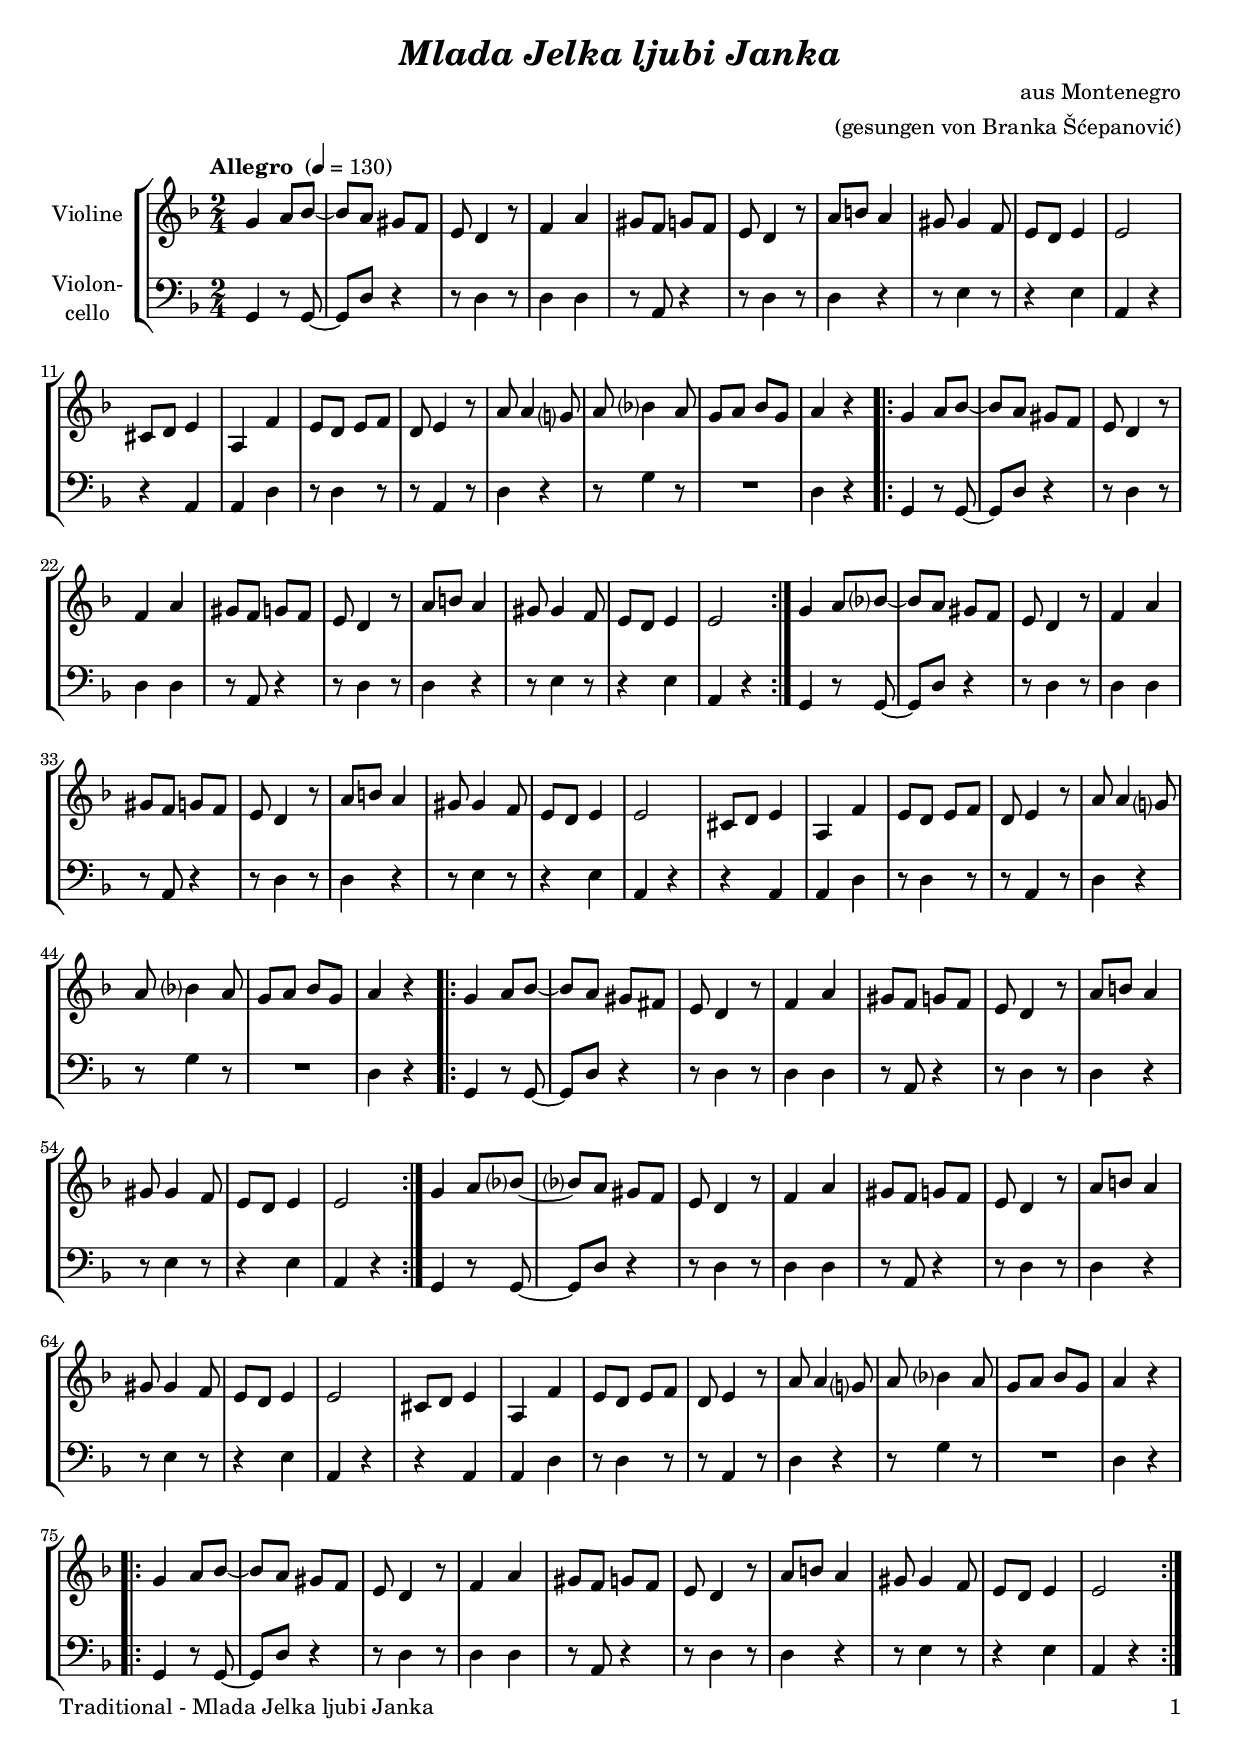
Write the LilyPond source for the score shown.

\version "2.18.2"
\include "deutsch.ly"
  
#(set-global-staff-size 19)

\header {
  title     = \markup \bold \italic "Mlada Jelka ljubi Janka"
  composer  = "aus Montenegro"
  arranger  = "(gesungen von Branka Šćepanović)"
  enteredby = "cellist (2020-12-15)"
%  piece     = ""
}

voiceconsts = {
  \key c \minor
  \time 2/4
  \clef "treble"
%  \numericTimeSignature
  % Set default beaming for all staves
%  \set Timing.beamExceptions = #'()
%  \set Timing.baseMoment     = #(ly:make-moment 1 4)
%  \set Timing.beatStructure  = #'(1 1 1 1)
  \tempo "Allegro " 4=130
}

mivl = "violin"
%miba = "pizzicato strings"
miba = "cello"

rit  = \mark \markup \box \italic "rit."
simi = \markup \italic "simile"

va = \relative c' {
  \voiceconsts

  f4 g8 as~
  as g fis es
  d c4 r8
  es4 g
  fis8 es f es
  d c4 r8
  g' a g4
  fis8 fis4 es8
  d c d4
  d2

  h8 c d4
  g, es'
  d8 c d es
  c d4 r8
  g g4 f?8
  g as?4 g8
  f g as f
  g4 r
  
  \repeat volta 2 {
    f g8 as~

    as g fis es
    d c4 r8
    es4 g
    fis8 es f es
    d c4 r8
    g' a g4
    fis8 fis4 es8
    d c d4
    d2
  }
  f4 g8 as?~

  as g fis es
  d c4 r8
  es4 g
  fis8 es f es
  d c4 r8
  g' a g4
  fis8 fis4 es8
  d c d4
  d2
  h8 c d4
  g, es'

  d8 c d es
  c d4 r8
  g g4 f?8
  g as?4 g8
  f g as f
  g4 r
  \repeat volta 2 {
    f g8 as~
    as g fis e
    d c4 r8
    es4 g

    fis8 es f es
    d c4 r8
    g' a g4
    fis8 fis4 es8
    d c d4
    d2
  }
  f4 g8 as?~
  as? g fis es
  d c4 r8
  es4 g

  fis8 es f es
  d c4 r8
  g' a g4
  fis8 fis4 es8
  d c d4
  d2
  h8 c d4
  g, es'
  d8 c d es
  c d4 r8

  g g4 f?8
  g as?4 g8
  f g as f
  g4 r
  \repeat volta 2 {
    f g8 as~
    as g fis es
    d c4 r8
    es4 g
    fis8 es f es

    d c4 r8
    g' a g4
    fis8 fis4 es8
    d c d4
    d2
  }
}

vb = \relative c, {
  \voiceconsts
  \clef "bass"

  f4 r8 f~
  f c' r4
  r8 c4 r8
  c4 c
  r8 g r4
  r8 c4 r8
  c4 r
  r8 d4 r8
  r4 d
  g, r

  r g
  g c
  r8 c4 r8
  r8 g4 r8
  c4 r
  r8 f4 r8
  R2
  c4 r
  \repeat volta 2 {
    f, r8 f~

    f8 c' r4
    r8 c4 r8
    c4 c
    r8 g r4
    r8 c4 r8
    c4 r
    r8 d4 r8
    r4 d
    g, r
  }
  f r8 f~

  f c' r4
  r8 c4 r8
  c4 c
  r8 g r4
  r8 c4 r8
  c4 r
  r8 d4 r8
  r4 d
  g, r
  r g
  g c

  r8 c4 r8
  r8 g4 r8
  c4 r
  r8 f4 r8
  R2
  c4 r

  \repeat volta 2 {
    f, r8 f~
    f c' r4
    r8 c4 r8
    c4 c

    r8 g r4
    r8 c4 r8
    c4 r
    r8 d4 r8
    r4 d
    g, r
  }
  f r8 f~
  f c' r4
  r8 c4 r8
  c4 c

  r8 g r4
  r8 c4 r8
  c4 r
  r8 d4 r8
  r4 d
  g, r
  r g
  g c
  r8 c4 r8
  r8 g4 r8

  c4 r
  r8 f4 r8
  R2
  c4 r
  \repeat volta 2 {
    f, r8 f~
    f c' r4
    r8 c4 r8
    c4 c
    r8 g r4

    r8 c4 r8
    c4 r
    r8 d4 r8
    r4 d
    g, r
  }
}


music = \new StaffGroup <<
      \new Staff {
	\set Staff.midiInstrument = \mivl
	\set Staff.instrumentName = \markup \center-column { "Violine" }
	\transpose c d { \va }
      }

      \new Staff {
	\set Staff.midiInstrument = \miba
	\set Staff.instrumentName = \markup \center-column { "Violon-" "cello" }
	\transpose c d { \vb }
      }
>>

\book {
   \paper {
    print-page-number = ##t
    print-first-page-number = ##t
    ragged-last-bottom = ##f
    oddHeaderMarkup = \markup \null
    evenHeaderMarkup = \markup \null
    oddFooterMarkup = \markup {
      \fill-line {
        \on-the-fly #print-page-number-check-first
        "Traditional - Mlada Jelka ljubi Janka" \fromproperty #'page:page-number-string
      }
    }
    evenFooterMarkup = \oddFooterMarkup
  } \score {
    \music
    \layout {}
  }

  \score {
    \unfoldRepeats \music

    \midi {
      \context {
        \Score
      }
    }
  }
}